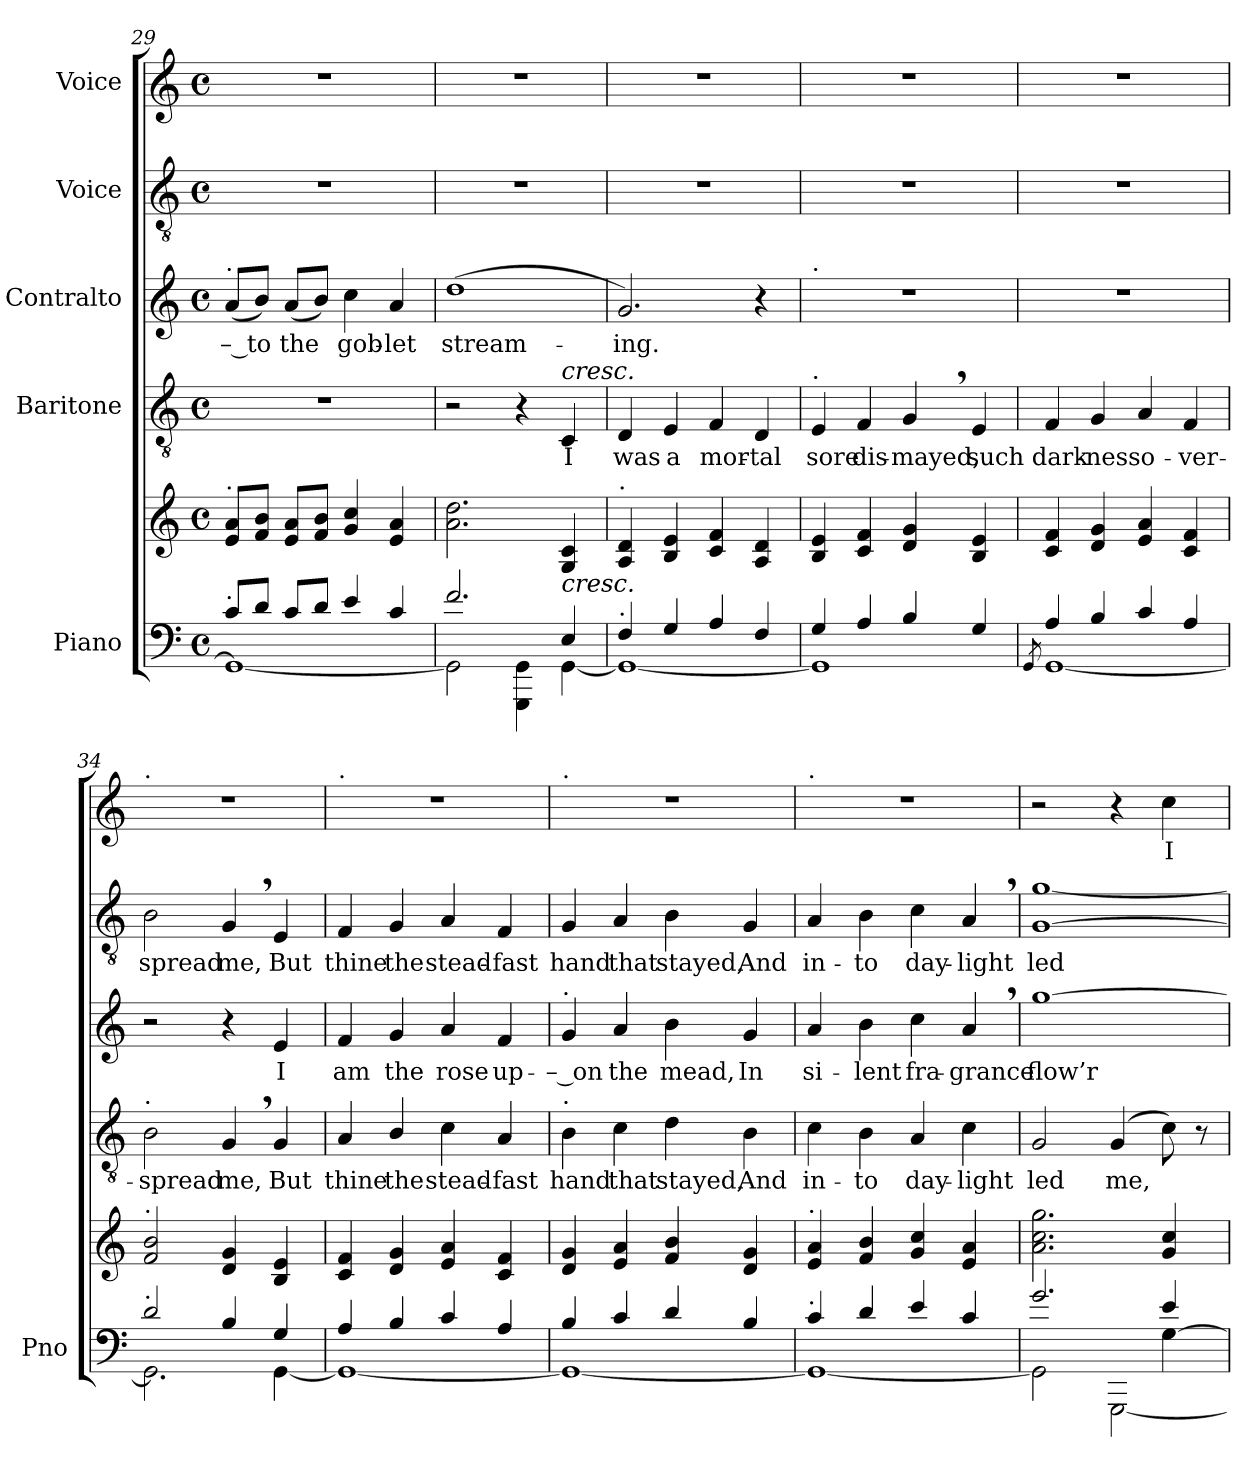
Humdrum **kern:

**kern	**kern	**kern	**text	**kern	**text	**kern	**text	**kern	**text
*part5	*part5	*part4	*part4	*part3	*part3	*part2	*part2	*part1	*part1
*staff6	*staff5	*staff4	*staff4	*staff3	*staff3	*staff2	*staff2	*staff1	*staff1
*I"Piano	*	*I"Baritone	*	*I"Contralto	*	*I"Voice	*	*I"Voice	*
*I'Pno	*	*	*	*	*	*	*	*	*
!!LO:LB:g=z
*clefF4	*clefG2	*clefGv2	*	*clefG2	*	*clefGv2	*	*clefG2	*
*k[]	*k[]	*k[]	*	*k[]	*	*k[]	*	*k[]	*
*M4/4	*M4/4	*M4/4	*	*M4/4	*	*M4/4	*	*M4/4	*
*met(c)	*met(c)	*met(c)	*	*met(c)	*	*met(c)	*	*met(c)	*
=29	=29	=29	=29	=29	=29	=29	=29	=29	=29
*^	*	*	*	*	*	*	*	*	*
!	!	!	!	!	!LO:TX:a:t=.	!	!	!	!	!
!	!	!LO:TX:a:t=.	!	!	!	!	!	!	!	!
!LO:TX:a:t=.	!	!	!	!	!	!	!	!	!	!
!	!	!	!	!	!	!LO:LY:b	!	!	!	!
8c/L	1GG_	8e/ 8a/L	1r	.	(<8a/L	-– to	1r	.	1r	.
8d/J	.	8f/ 8b/J	.	.	8b/J)	.	.	.	.	.
!	!	!	!	!	!	!LO:LY:b	!	!	!	!
8c/L	.	8e/ 8a/L	.	.	(<8a/L	the	.	.	.	.
8d/J	.	8f/ 8b/J	.	.	8b/J)	.	.	.	.	.
!	!	!	!	!	!	!LO:LY:b	!	!	!	!
4e/	.	4g/ 4cc/	.	.	4cc\	gob-	.	.	.	.
!	!	!	!	!	!	!LO:LY:b	!	!	!	!
4c/	.	4e/ 4a/	.	.	4a/	-let	.	.	.	.
=30	=30	=30	=30	=30	=30	=30	=30	=30	=30	=30
!	!	!	!	!	!	!LO:LY:b	!	!	!	!
*	*	*	*	*	*^	*	*	*	*	*
2.f/	2GG\]	2.a\ 2.dd\	2r	.	(>1dd	2ryy	stream-	1r	.	1r	.
.	4GGG\ 4GG\	.	4r	.	.	2ryy	.	.	.	.	.
!	!	!	!LO:TX:a:i:t=cresc.	!	!	!	!	!	!	!	!
!	!	!LO:TX:b:i:t=cresc.	!	!	!	!	!	!	!	!	!
!	!	!	!	!LO:LY:b	!	!	!	!	!	!	!
4E/	[4GG\	4G/ 4c/	4C/	I	.	.	.	.	.	.	.
*	*	*	*	*	*v	*v	*	*	*	*	*
=31	=31	=31	=31	=31	=31	=31	=31	=31	=31	=31
!	!	!LO:TX:a:t=.	!	!	!	!	!	!	!	!
!LO:TX:a:t=.	!	!	!	!	!	!	!	!	!	!
!	!	!	!	!LO:LY:b	!	!LO:LY:b	!	!	!	!
4F/	1GG_	4A/ 4d/	4D/	was	2.g/)	-ing.	1r	.	1r	.
!	!	!	!	!LO:LY:b	!	!	!	!	!	!
4G/	.	4B/ 4e/	4E/	a	.	.	.	.	.	.
!	!	!	!	!LO:LY:b	!	!	!	!	!	!
4A/	.	4c/ 4f/	4F/	mor-	.	.	.	.	.	.
!	!	!	!	!LO:LY:b	!	!	!	!	!	!
4F/	.	4A/ 4d/	4D/	-tal	4r	.	.	.	.	.
!!LO:LB:g=z
=32	=32	=32	=32	=32	=32	=32	=32	=32	=32	=32
!	!	!	!	!	!LO:TX:a:t=.	!	!	!	!	!
!	!	!	!LO:TX:a:t=.	!	!	!	!	!	!	!
!	!	!	!	!LO:LY:b	!	!	!	!	!	!
4G/	1GG]	4B/ 4e/	4E/	sore	1r	.	1r	.	1r	.
!	!	!	!	!LO:LY:b	!	!	!	!	!	!
4A/	.	4c/ 4f/	4F/	dis-	.	.	.	.	.	.
!	!	!	!	!LO:LY:b	!	!	!	!	!	!
4B/	.	4d/ 4g/	4G,/	-mayed,	.	.	.	.	.	.
!	!	!	!	!LO:LY:b	!	!	!	!	!	!
4G/	.	4B/ 4e/	4E/	such	.	.	.	.	.	.
=33	=33	=33	=33	=33	=33	=33	=33	=33	=33	=33
8qGG/	.	.	.	.	.	.	.	.	.	.
!	!	!	!	!LO:LY:b	!	!	!	!	!	!
4A/	[1GG	4c/ 4f/	4F/	dark-	1r	.	1r	.	1r	.
!	!	!	!	!LO:LY:b	!	!	!	!	!	!
4B/	.	4d/ 4g/	4G/	-ness	.	.	.	.	.	.
!	!	!	!	!LO:LY:b	!	!	!	!	!	!
4c/	.	4e/ 4a/	4A/	o-	.	.	.	.	.	.
!	!	!	!	!LO:LY:b	!	!	!	!	!	!
4A/	.	4c/ 4f/	4F/	-ver-	.	.	.	.	.	.
!!LO:PB:g=z
=34	=34	=34	=34	=34	=34	=34	=34	=34	=34	=34
!	!	!	!	!	!	!	!	!	!LO:TX:a:t=.	!
!	!	!	!LO:TX:a:t=.	!	!	!	!	!	!	!
!	!	!LO:TX:a:t=.	!	!	!	!	!	!	!	!
!LO:TX:a:t=.	!	!	!	!	!	!	!	!	!	!
!	!	!	!	!LO:LY:b	!	!	!	!LO:LY:b	!	!
2d/	2.GG\]	2f/ 2b/	2B\	-spread	2r	.	2B\	spread	1r	.
!	!	!	!	!LO:LY:b	!	!	!	!LO:LY:b	!	!
4B/	.	4d/ 4g/	4G,/	me,	4r	.	4G,/	me,	.	.
!	!	!	!	!LO:LY:b	!	!LO:LY:b	!	!LO:LY:b	!	!
4G/	[4GG\	4B/ 4e/	4G/	But	4e/	I	4E/	But	.	.
=35	=35	=35	=35	=35	=35	=35	=35	=35	=35	=35
!	!	!	!	!	!	!	!	!	!LO:TX:a:t=.	!
!	!	!	!	!LO:LY:b	!	!LO:LY:b	!	!LO:LY:b	!	!
4A/	1GG_	4c/ 4f/	4A/	thine	4f/	am	4F/	thine	1r	.
!	!	!	!	!LO:LY:b	!	!LO:LY:b	!	!LO:LY:b	!	!
4B/	.	4d/ 4g/	4B/	the	4g/	the	4G/	the	.	.
!	!	!	!	!LO:LY:b	!	!LO:LY:b	!	!LO:LY:b	!	!
4c/	.	4e/ 4a/	4c\	stead-	4a/	rose	4A/	stead-	.	.
!	!	!	!	!LO:LY:b	!	!LO:LY:b	!	!LO:LY:b	!	!
4A/	.	4c/ 4f/	4A/	-fast	4f/	up-	4F/	-fast	.	.
!!LO:LB:g=z
=36	=36	=36	=36	=36	=36	=36	=36	=36	=36	=36
!	!	!	!	!	!	!	!	!	!LO:TX:a:t=.	!
!	!	!	!	!	!LO:TX:a:t=.	!	!	!	!	!
!	!	!	!LO:TX:a:t=.	!	!	!	!	!	!	!
!	!	!	!	!LO:LY:b	!	!LO:LY:b	!	!LO:LY:b	!	!
4B/	1GG_	4d/ 4g/	4B\	hand	4g/	-– on	4G/	hand	1r	.
!	!	!	!	!LO:LY:b	!	!LO:LY:b	!	!LO:LY:b	!	!
4c/	.	4e/ 4a/	4c\	that	4a/	the	4A/	that	.	.
!	!	!	!	!LO:LY:b	!	!LO:LY:b	!	!LO:LY:b	!	!
4d/	.	4f/ 4b/	4d\	stayed,	4b\	mead,	4B\	stayed,	.	.
!	!	!	!	!LO:LY:b	!	!LO:LY:b	!	!LO:LY:b	!	!
4B/	.	4d/ 4g/	4B\	And	4g/	In	4G/	And	.	.
=37	=37	=37	=37	=37	=37	=37	=37	=37	=37	=37
!	!	!	!	!	!	!	!	!	!LO:TX:a:t=.	!
!	!	!LO:TX:a:t=.	!	!	!	!	!	!	!	!
!LO:TX:a:t=.	!	!	!	!	!	!	!	!	!	!
!	!	!	!	!LO:LY:b	!	!LO:LY:b	!	!LO:LY:b	!	!
4c/	1GG_	4e/ 4a/	4c\	in-	4a/	si-	4A/	in-	1r	.
!	!	!	!	!LO:LY:b	!	!LO:LY:b	!	!LO:LY:b	!	!
4d/	.	4f/ 4b/	4B\	-to	4b\	-lent	4B\	-to	.	.
!	!	!	!	!LO:LY:b	!	!LO:LY:b	!	!LO:LY:b	!	!
4e/	.	4g/ 4cc/	4A/	day-	4cc\	fra-	4c\	day-	.	.
!	!	!	!	!LO:LY:b	!	!LO:LY:b	!	!LO:LY:b	!	!
4c/	.	4e/ 4a/	4c\	-light	4a,/	-grance	4A,/	-light	.	.
=38	=38	=38	=38	=38	=38	=38	=38	=38	=38	=38
*	*^	*	*	*	*	*	*	*	*	*
!	!	!	!	!	!LO:LY:b	!	!LO:LY:b	!	!LO:LY:b	!	!
*	*	*	*	*	*	*	*	*^	*	*	*
2.g/	2GG\]	2.ryy	2.a\ 2.cc\ 2.gg\	2G/	led	[1gg	flow’r-	[1G	[1g!	led	2r	.
!	!	!	!	!	!LO:LY:b	!	!	!	!	!	!	!
.	[2GGG\	.	.	(>4G/	me,	.	.	.	.	.	4r	.
!	!	!	!	!	!	!	!	!	!	!	!	!LO:LY:b
4e/	.	[4G\	4g/ 4cc/	8c\)	.	.	.	.	.	.	4cc\	I
.	.	.	.	8r	.	.	.	.	.	.	.	.
*v	*v	*v	*	*	*	*	*	*v	*v	*	*	*
=	=	=	=	=	=	=	=	=	=
*-	*-	*-	*-	*-	*-	*-	*-	*-	*-
